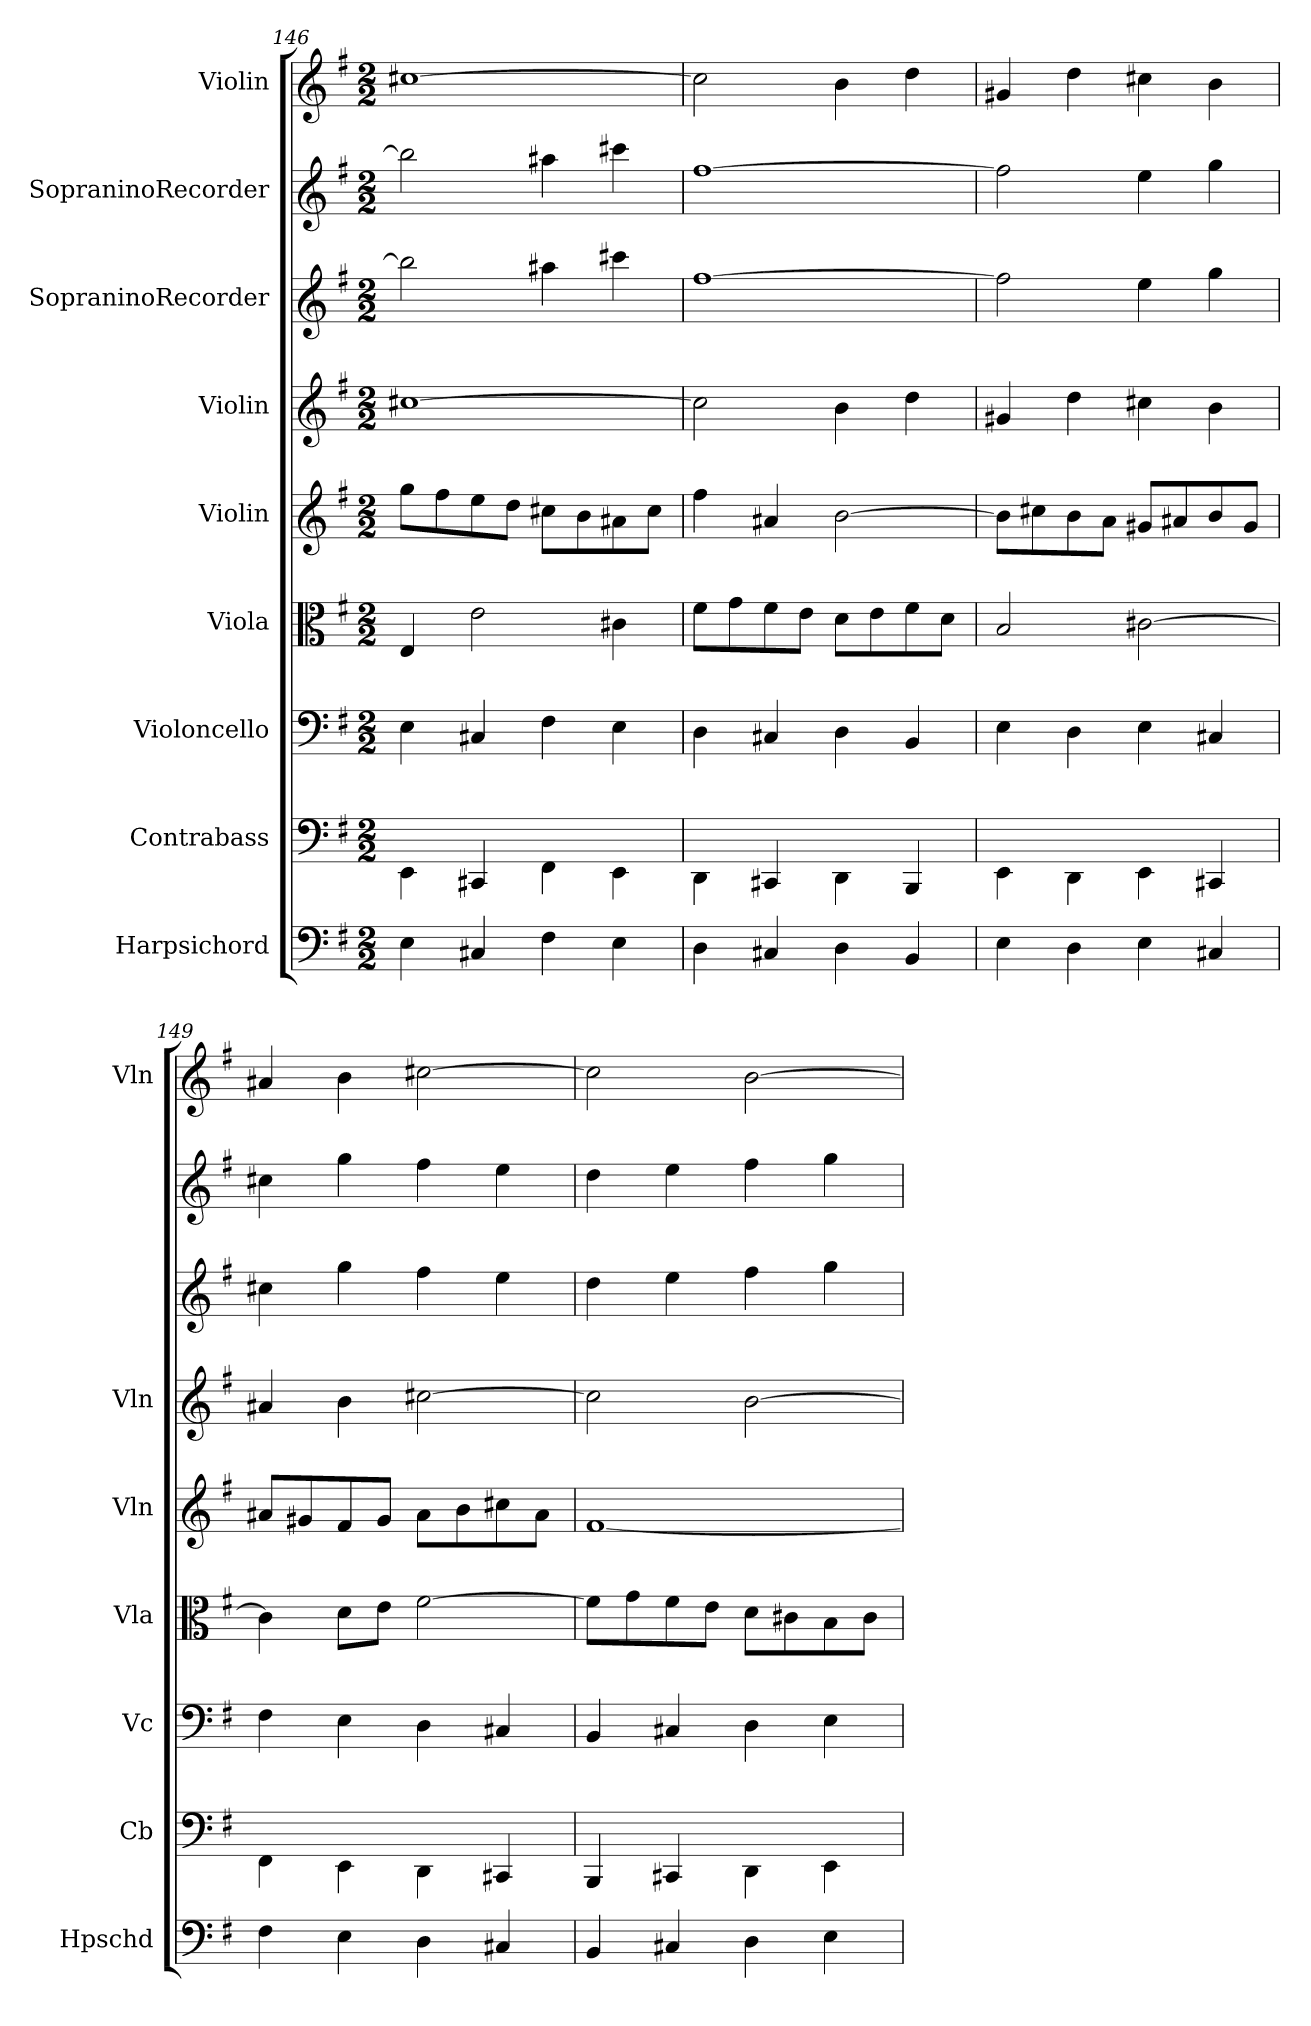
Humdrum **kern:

**kern	**kern	**kern	**kern	**kern	**kern	**kern	**kern	**kern
*part9	*part8	*part7	*part6	*part5	*part4	*part3	*part2	*part1
*staff9	*staff8	*staff7	*staff6	*staff5	*staff4	*staff3	*staff2	*staff1
*I"Harpsichord	*I"Contrabass	*I"Violoncello	*I"Viola	*I"Violin	*I"Violin	*I"SopraninoRecorder	*I"SopraninoRecorder	*I"Violin
*I'Hpschd	*I'Cb	*I'Vc	*I'Vla	*I'Vln	*I'Vln	*	*	*I'Vln
*clefF4	*clefF4	*clefF4	*clefC3	*clefG2	*clefG2	*clefG2	*clefG2	*clefG2
*k[f#]	*k[f#]	*k[f#]	*k[f#]	*k[f#]	*k[f#]	*k[f#]	*k[f#]	*k[f#]
*G:	*G:	*G:	*G:	*G:	*G:	*G:	*G:	*G:
*M2/2	*M2/2	*M2/2	*M2/2	*M2/2	*M2/2	*M2/2	*M2/2	*M2/2
=146	=146	=146	=146	=146	=146	=146	=146	=146
4E\	4EE\	4E\	4E/	8gg\L	[1cc#X\	2bb\]	2bb\]	[1cc#X\
.	.	.	.	8ff#\	.	.	.	.
4C#X/	4CC#X/	4C#X/	2e\	8ee\	.	.	.	.
.	.	.	.	8dd\J	.	.	.	.
4F#\	4FF#\	4F#\	.	8cc#X\L	.	4aa#X\	4aa#X\	.
.	.	.	.	8b\	.	.	.	.
4E\	4EE\	4E\	4c#X\	8a#X\	.	4ccc#X\	4ccc#X\	.
.	.	.	.	8cc#\J	.	.	.	.
=147	=147	=147	=147	=147	=147	=147	=147	=147
4D\	4DD\	4D\	8f#\L	4ff#\	2cc#\]	[1ff#\	[1ff#\	2cc#\]
.	.	.	8g\	.	.	.	.	.
4C#X/	4CC#X/	4C#X/	8f#\	4a#X/	.	.	.	.
.	.	.	8e\J	.	.	.	.	.
4D\	4DD\	4D\	8d\L	[2b\	4b\	.	.	4b\
.	.	.	8e\	.	.	.	.	.
4BB/	4BBB/	4BB/	8f#\	.	4dd\	.	.	4dd\
.	.	.	8d\J	.	.	.	.	.
=148	=148	=148	=148	=148	=148	=148	=148	=148
4E\	4EE\	4E\	2B/	8b\L]	4g#X/	2ff#\]	2ff#\]	4g#X/
.	.	.	.	8cc#X\	.	.	.	.
4D\	4DD\	4D\	.	8b\	4dd\	.	.	4dd\
.	.	.	.	8a\J	.	.	.	.
4E\	4EE\	4E\	[2c#X\	8g#X/L	4cc#X\	4ee\	4ee\	4cc#X\
.	.	.	.	8a#X/	.	.	.	.
4C#X/	4CC#X/	4C#X/	.	8b/	4b\	4gg\	4gg\	4b\
.	.	.	.	8g#/J	.	.	.	.
=149	=149	=149	=149	=149	=149	=149	=149	=149
4F#\	4FF#\	4F#\	4c#\]	8a#X/L	4a#X/	4cc#X\	4cc#X\	4a#X/
.	.	.	.	8g#X/	.	.	.	.
4E\	4EE\	4E\	8d\L	8f#/	4b\	4gg\	4gg\	4b\
.	.	.	8e\J	8g#/J	.	.	.	.
4D\	4DD\	4D\	[2f#\	8a#\L	[2cc#X\	4ff#\	4ff#\	[2cc#X\
.	.	.	.	8b\	.	.	.	.
4C#X/	4CC#X/	4C#X/	.	8cc#X\	.	4ee\	4ee\	.
.	.	.	.	8a#\J	.	.	.	.
=150	=150	=150	=150	=150	=150	=150	=150	=150
4BB/	4BBB/	4BB/	8f#\L]	[1f#/	2cc#\]	4dd\	4dd\	2cc#\]
.	.	.	8g\	.	.	.	.	.
4C#X/	4CC#X/	4C#X/	8f#\	.	.	4ee\	4ee\	.
.	.	.	8e\J	.	.	.	.	.
4D\	4DD\	4D\	8d\L	.	[2b\	4ff#\	4ff#\	[2b\
.	.	.	8c#X\	.	.	.	.	.
4E\	4EE\	4E\	8B\	.	.	4gg\	4gg\	.
.	.	.	8c#\J	.	.	.	.	.
=	=	=	=	=	=	=	=	=
*-	*-	*-	*-	*-	*-	*-	*-	*-
